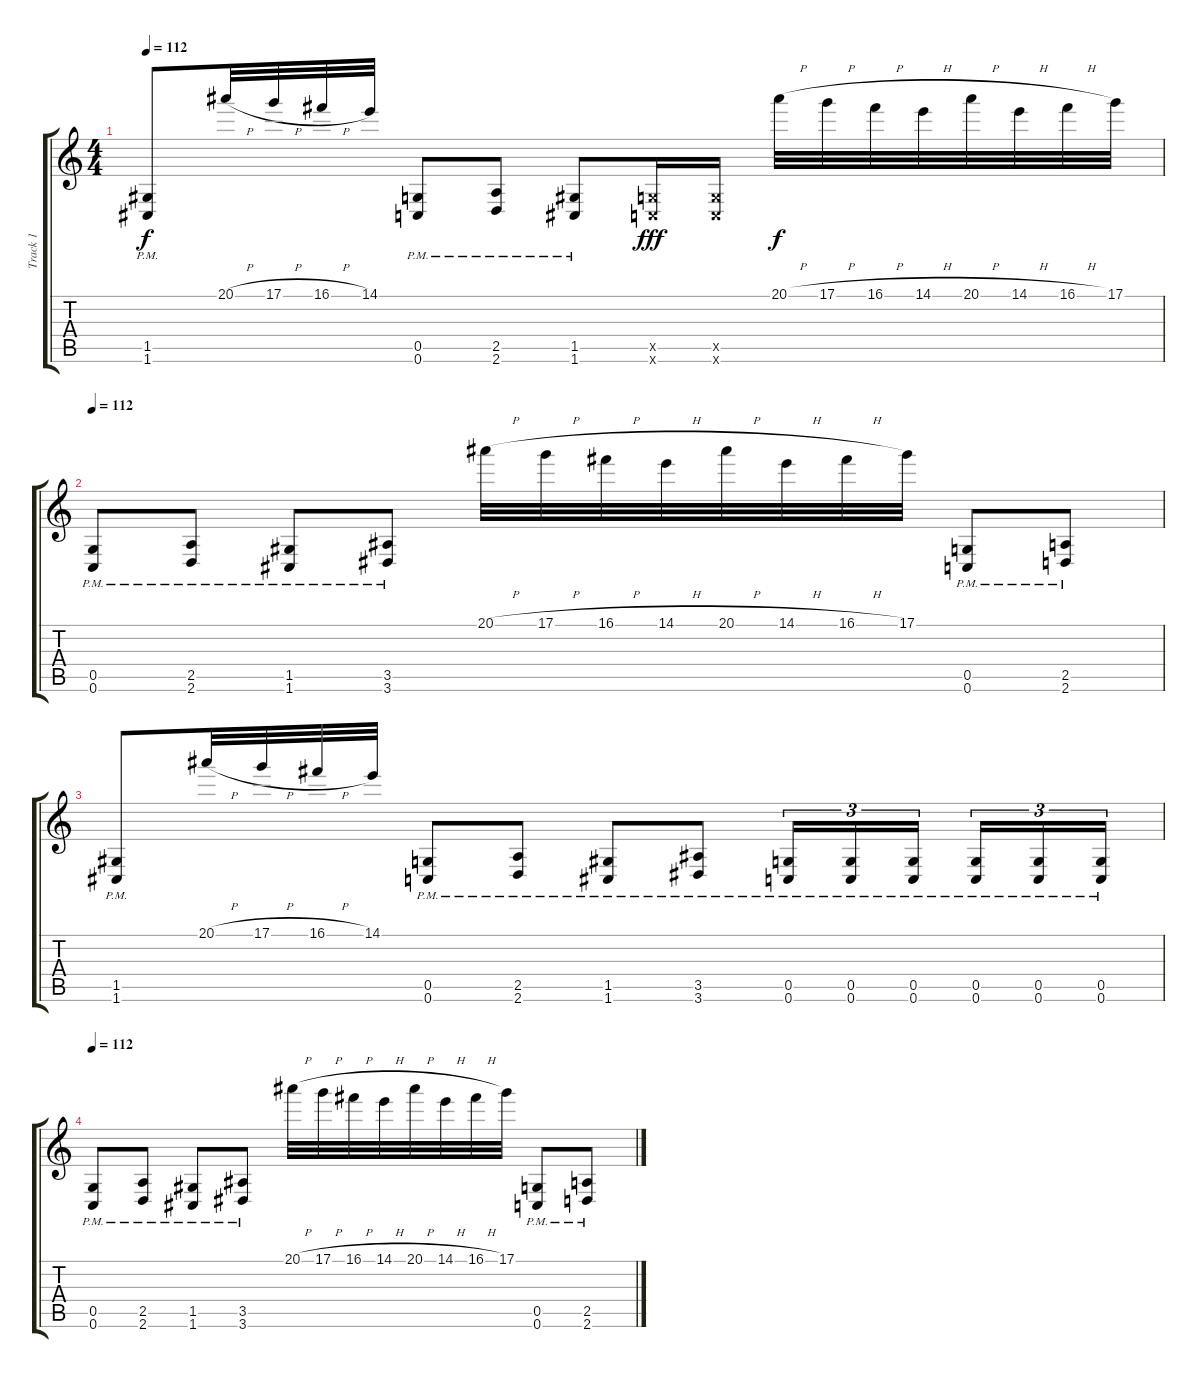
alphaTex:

\track ("Track 1" "Track 1") {instrument distortionguitar}
\staff {score tabs}
\tuning (D4 A3 F3 C3 G2 C2) {hide}
\ts (4 4)
\tempo 112
\clef g2
\ks c
(1.5{pm} 1.6{pm}).8{dy f} 20.1{h}.32 17.1{h}.32 16.1{h}.32 14.1.32 (0.5{pm} 0.6{pm}).8 (2.5{pm} 2.6{pm}).8 (1.5{pm} 1.6{pm}).8 (0.5{x} 0.6{x}).16{dy fff} (0.5{x} 0.6{x}).16 20.1{h}.32{dy f} 17.1{h}.32 16.1{h}.32 14.1{h}.32 20.1{h}.32 14.1{h}.32 16.1{h}.32 17.1.32 |
\tempo 112
(0.5{pm} 0.6{pm}).8 (2.5{pm} 2.6{pm}).8 (1.5{pm} 1.6{pm}).8 (3.5{pm} 3.6{pm}).8 20.1{h}.32 17.1{h}.32 16.1{h}.32 14.1{h}.32 20.1{h}.32 14.1{h}.32 16.1{h}.32 17.1.32 (0.5{pm} 0.6{pm}).8 (2.5{pm} 2.6{pm}).8 |
(1.5{pm} 1.6{pm}).8 20.1{h}.32 17.1{h}.32 16.1{h}.32 14.1.32 (0.5{pm} 0.6{pm}).8 (2.5{pm} 2.6{pm}).8 (1.5{pm} 1.6{pm}).8 (3.5{pm} 3.6{pm}).8 (0.5{pm} 0.6{pm}).16{tu (3 2)} (0.5{pm} 0.6{pm}).16{tu (3 2)} (0.5{pm} 0.6{pm}).16{tu (3 2) beam splitsecondary} (0.5{pm} 0.6{pm}).16{tu (3 2)} (0.5{pm} 0.6{pm}).16{tu (3 2)} (0.5{pm} 0.6{pm}).16{tu (3 2)} |
\tempo 112
(0.5{pm} 0.6{pm}).8 (2.5{pm} 2.6{pm}).8 (1.5{pm} 1.6{pm}).8 (3.5{pm} 3.6{pm}).8 20.1{h}.32 17.1{h}.32 16.1{h}.32 14.1{h}.32 20.1{h}.32 14.1{h}.32 16.1{h}.32 17.1.32 (0.5{pm} 0.6{pm}).8 (2.5{pm} 2.6{pm}).8
